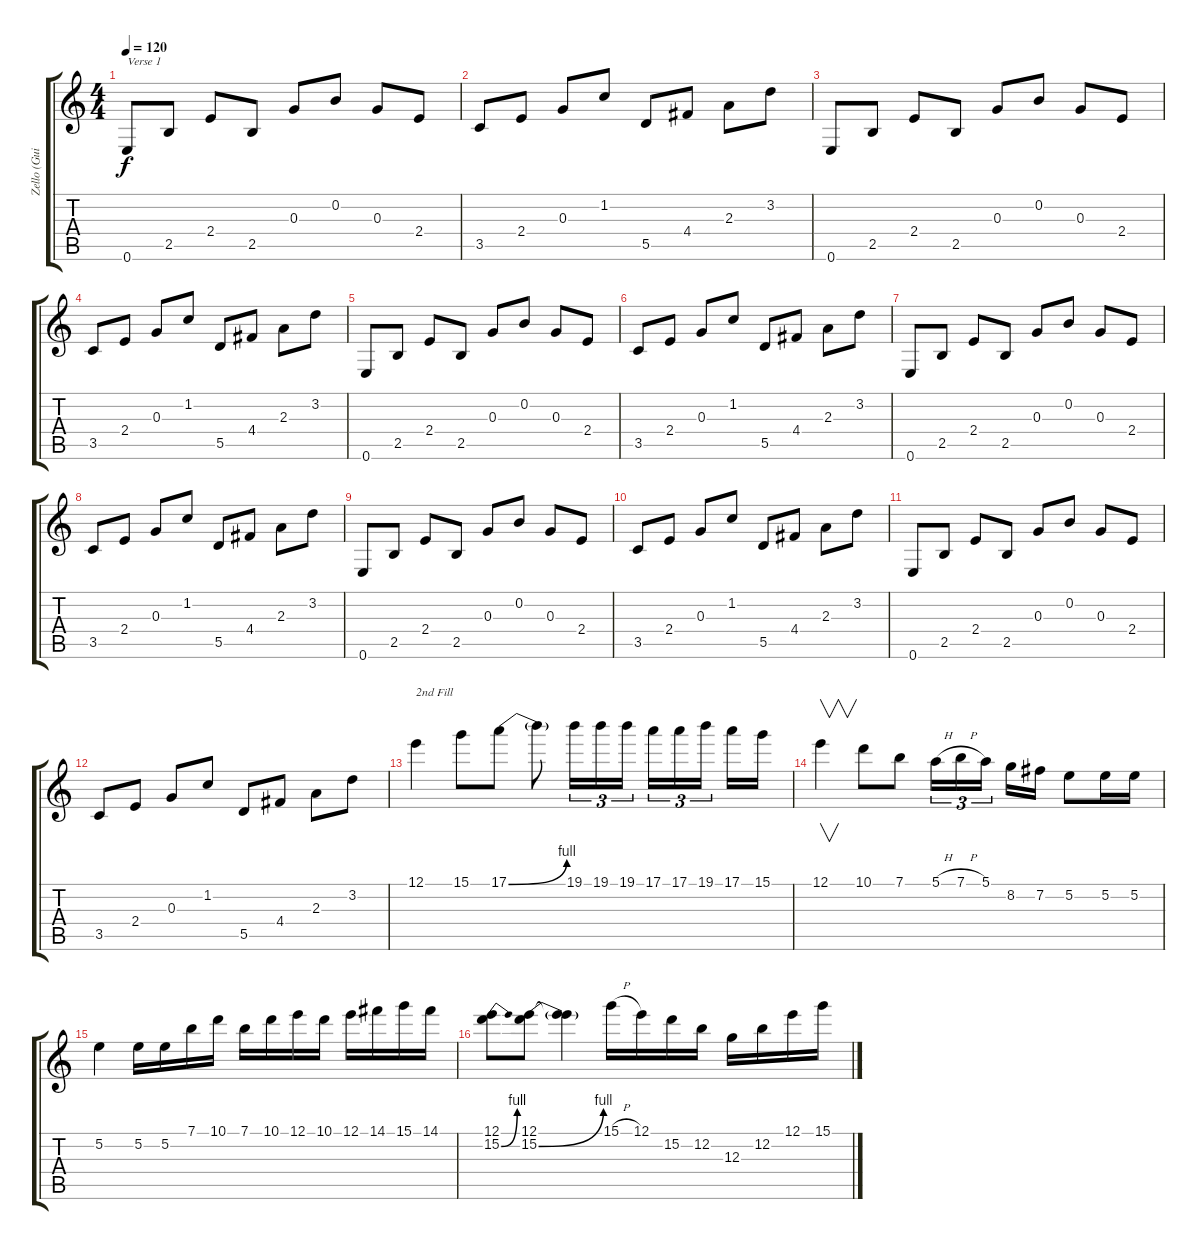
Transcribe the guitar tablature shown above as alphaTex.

\track ("Zello (Guitar 1)" "Zello (Gui") {instrument electricguitarclean}
\staff {score tabs}
\tuning (E4 B3 G3 D3 A2 E2) {hide}
\ts (4 4)
\tempo 120
\clef g2
\ks c
0.6.8{txt "Verse 1" dy f} 2.5.8 2.4.8 2.5.8 0.3.8 0.2.8 0.3.8 2.4.8 |
3.5.8 2.4.8 0.3.8 1.2.8 5.5.8 4.4.8 2.3.8 3.2.8 |
0.6.8 2.5.8 2.4.8 2.5.8 0.3.8 0.2.8 0.3.8 2.4.8 |
3.5.8 2.4.8 0.3.8 1.2.8 5.5.8 4.4.8 2.3.8 3.2.8 |
0.6.8 2.5.8 2.4.8 2.5.8 0.3.8 0.2.8 0.3.8 2.4.8 |
3.5.8 2.4.8 0.3.8 1.2.8 5.5.8 4.4.8 2.3.8 3.2.8 |
0.6.8 2.5.8 2.4.8 2.5.8 0.3.8 0.2.8 0.3.8 2.4.8 |
3.5.8 2.4.8 0.3.8 1.2.8 5.5.8 4.4.8 2.3.8 3.2.8 |
0.6.8 2.5.8 2.4.8 2.5.8 0.3.8 0.2.8 0.3.8 2.4.8 |
3.5.8 2.4.8 0.3.8 1.2.8 5.5.8 4.4.8 2.3.8 3.2.8 |
0.6.8 2.5.8 2.4.8 2.5.8 0.3.8 0.2.8 0.3.8 2.4.8 |
3.5.8 2.4.8 0.3.8 1.2.8 5.5.8 4.4.8 2.3.8 3.2.8 |
12.1.4{txt "2nd Fill" instrument distortionguitar} 15.1.8 17.1{be (bend 0 0 60 4)}.8 17.1{t}.8 19.1.16{tu (3 2)} 19.1.16{tu (3 2)} 19.1.16{tu (3 2)} 17.1.16{tu (3 2)} 17.1.16{tu (3 2)} 19.1.16{tu (3 2)} 17.1.16 15.1.16 |
12.1.4{v} 10.1.8 7.1.8 5.1{h}.16{tu (3 2)} 7.1{h}.16{tu (3 2)} 5.1.16{tu (3 2)} 8.2.16 7.2.16 5.2.8 5.2.16 5.2.16 |
5.2.4 5.2.16 5.2.16 7.1.16 10.1.16 7.1.16 10.1.16 12.1.16 10.1.16 12.1.16 14.1.16 15.1.16 14.1.16 |
(12.1 15.2{be (bend 0 0 60 4)}).8 (12.1 15.2{be (bend 0 0 60 4)}).8 (12.1{t} 15.2{t}).4 15.1{h}.16 12.1.16 15.2.16 12.2.16 12.3.16 12.2.16 12.1.16 15.1.16
